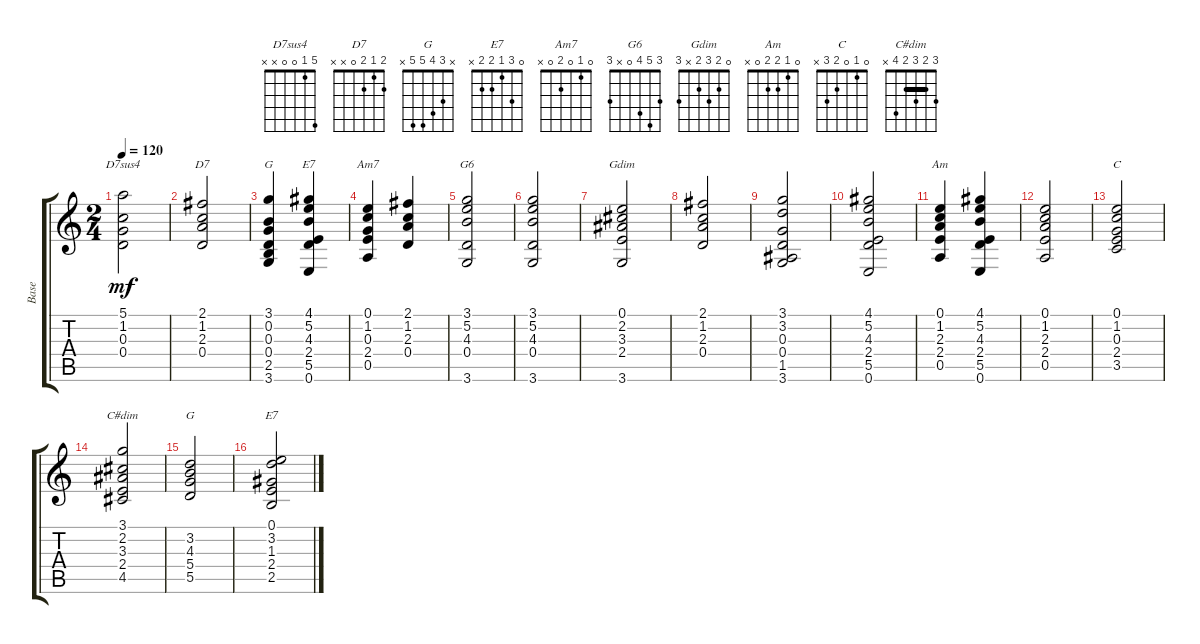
\track ("Base" "Base") {instrument acousticguitarsteel}
\staff {score tabs}
\tuning (E4 B3 G3 D3 A2 E2) {hide}
\chord ("D7sus4" 5 1 0 0 x x)
\chord ("D7" 2 1 2 0 x x)
\chord ("G" 3 0 0 0 2 3)
\chord ("E7" 4 5 4 2 5 0) {barre 4}
\chord ("Am7" 0 1 0 2 0 x)
\chord ("G6" 3 5 4 0 x 3)
\chord ("Gdim" 0 2 3 2 x 3)
\chord ("Am" 0 1 2 2 0 x)
\chord ("C" 0 1 0 2 3 x)
\chord ("C#dim" 3 2 3 2 4 x) {barre 2}
\chord ("G" x 3 4 5 5 x)
\chord ("E7" 0 3 1 2 2 x)
\ts (2 4)
\tempo 120
\clef g2
\ks c
(5.1 1.2 0.3 0.4).2{ch "D7sus4" dy mf} |
(2.1 1.2 2.3 0.4).2{ch "D7"} |
(3.1 0.2 0.3 0.4 2.5 3.6).4{ch "G"} (4.1 5.2 4.3 2.4 5.5 0.6).4{ch "E7"} |
(0.1 1.2 0.3 2.4 0.5).4{ch "Am7"} (2.1 1.2 2.3 0.4).4 |
(3.1 5.2 4.3 0.4 3.6).2{ch "G6"} |
(3.1 5.2 4.3 0.4 3.6).2 |
(0.1 2.2 3.3 2.4 3.6).2{ch "Gdim"} |
(2.1 1.2 2.3 0.4).2 |
(3.1 3.2 0.3 0.4 1.5 3.6).2 |
(4.1 5.2 4.3 2.4 5.5 0.6).2 |
(0.1 1.2 2.3 2.4 0.5).4{ch "Am"} (4.1 5.2 4.3 2.4 5.5 0.6).4 |
(0.1 1.2 2.3 2.4 0.5).2 |
(0.1 1.2 0.3 2.4 3.5).2{ch "C"} |
(3.1 2.2 3.3 2.4 4.5).2{ch "C#dim"} |
(3.2 4.3 5.4 5.5).2{ch "G"} |
(0.1 3.2 1.3 2.4 2.5).2{ch "E7"}
